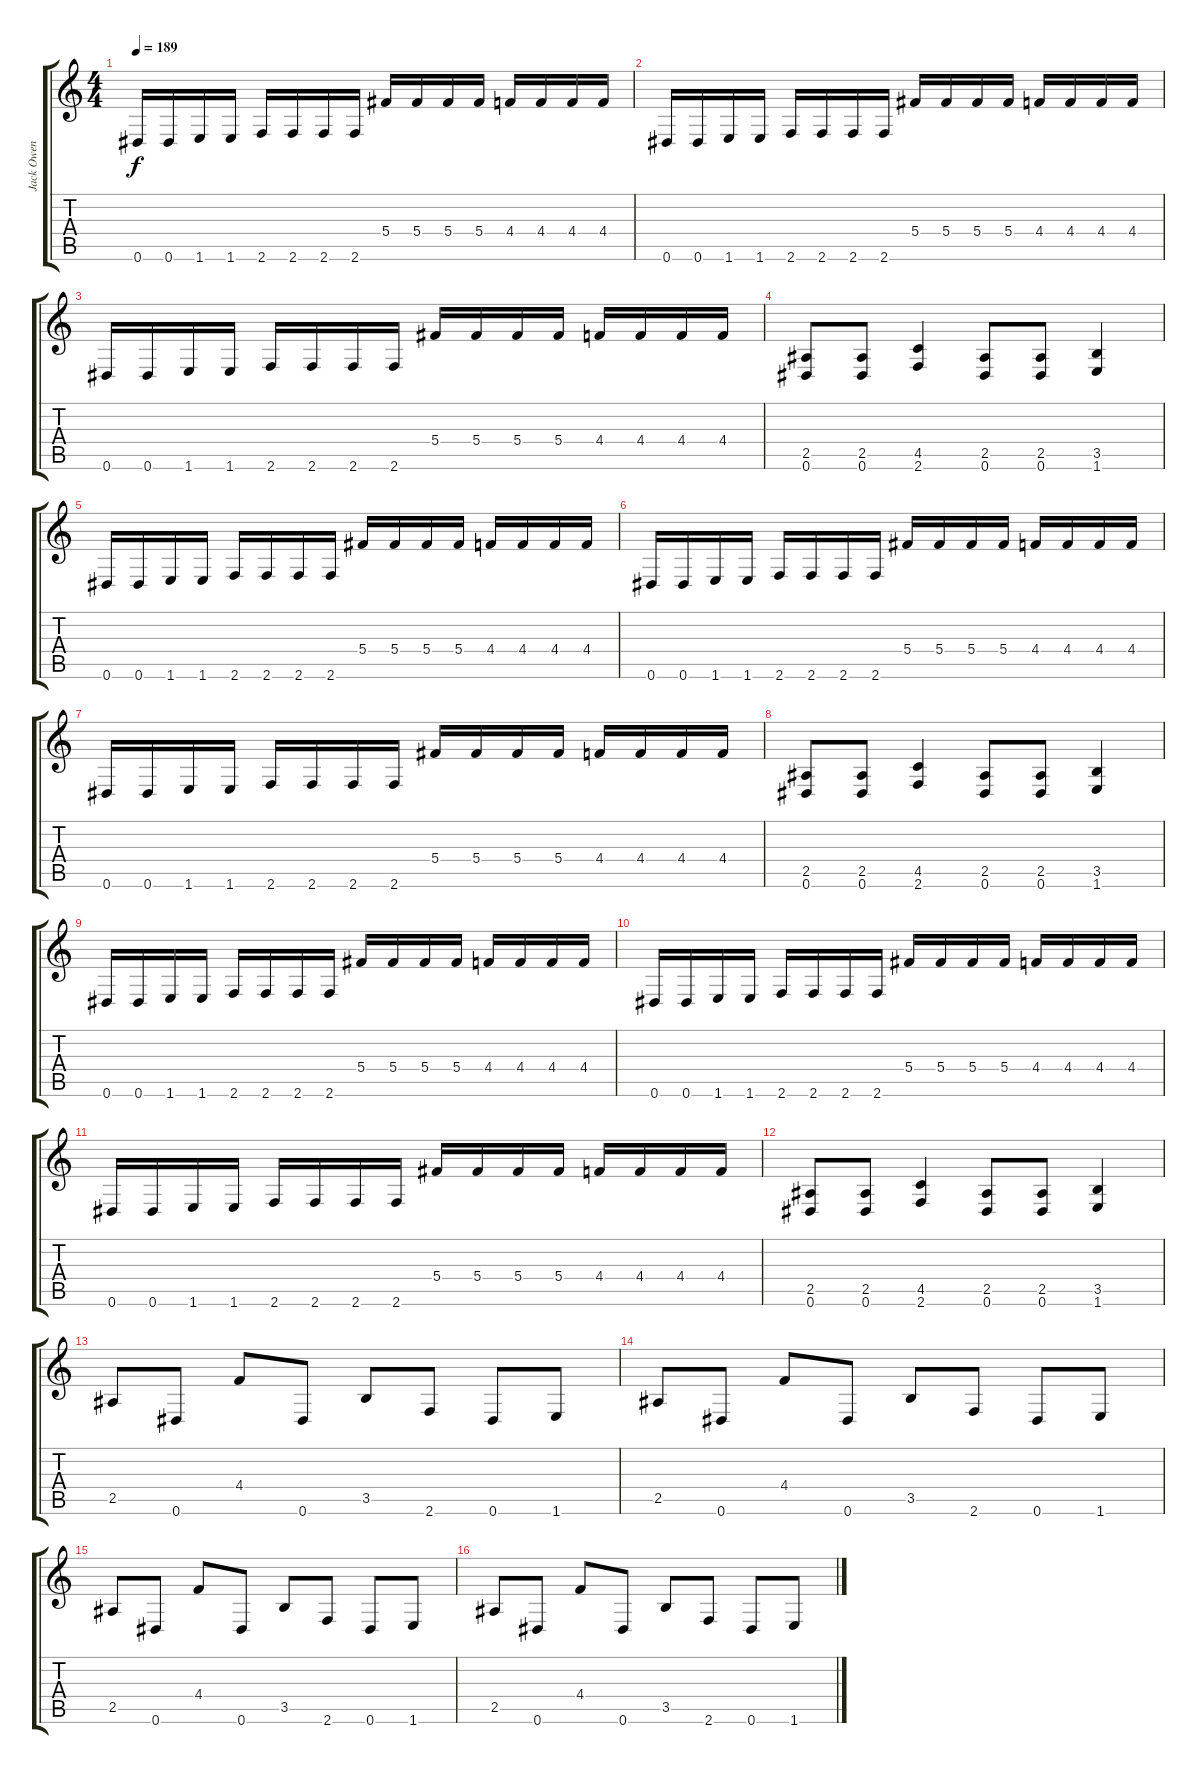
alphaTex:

\track ("Jack Owen" "Jack Owen") {instrument distortionguitar}
\staff {score tabs}
\tuning (Eb4 Bb3 Gb3 Db3 Ab2 Eb2) {hide}
\ts (4 4)
\tempo 189
\clef g2
\ks c
0.6.16{dy f} 0.6.16 1.6.16 1.6.16 2.6.16 2.6.16 2.6.16 2.6.16 5.4.16 5.4.16 5.4.16 5.4.16 4.4.16 4.4.16 4.4.16 4.4.16 |
0.6.16 0.6.16 1.6.16 1.6.16 2.6.16 2.6.16 2.6.16 2.6.16 5.4.16 5.4.16 5.4.16 5.4.16 4.4.16 4.4.16 4.4.16 4.4.16 |
0.6.16 0.6.16 1.6.16 1.6.16 2.6.16 2.6.16 2.6.16 2.6.16 5.4.16 5.4.16 5.4.16 5.4.16 4.4.16 4.4.16 4.4.16 4.4.16 |
(2.5 0.6).8 (2.5 0.6).8 (4.5 2.6).4 (2.5 0.6).8 (2.5 0.6).8 (3.5 1.6).4 |
0.6.16 0.6.16 1.6.16 1.6.16 2.6.16 2.6.16 2.6.16 2.6.16 5.4.16 5.4.16 5.4.16 5.4.16 4.4.16 4.4.16 4.4.16 4.4.16 |
0.6.16 0.6.16 1.6.16 1.6.16 2.6.16 2.6.16 2.6.16 2.6.16 5.4.16 5.4.16 5.4.16 5.4.16 4.4.16 4.4.16 4.4.16 4.4.16 |
0.6.16 0.6.16 1.6.16 1.6.16 2.6.16 2.6.16 2.6.16 2.6.16 5.4.16 5.4.16 5.4.16 5.4.16 4.4.16 4.4.16 4.4.16 4.4.16 |
(2.5 0.6).8 (2.5 0.6).8 (4.5 2.6).4 (2.5 0.6).8 (2.5 0.6).8 (3.5 1.6).4 |
0.6.16 0.6.16 1.6.16 1.6.16 2.6.16 2.6.16 2.6.16 2.6.16 5.4.16 5.4.16 5.4.16 5.4.16 4.4.16 4.4.16 4.4.16 4.4.16 |
0.6.16 0.6.16 1.6.16 1.6.16 2.6.16 2.6.16 2.6.16 2.6.16 5.4.16 5.4.16 5.4.16 5.4.16 4.4.16 4.4.16 4.4.16 4.4.16 |
0.6.16 0.6.16 1.6.16 1.6.16 2.6.16 2.6.16 2.6.16 2.6.16 5.4.16 5.4.16 5.4.16 5.4.16 4.4.16 4.4.16 4.4.16 4.4.16 |
(2.5 0.6).8 (2.5 0.6).8 (4.5 2.6).4 (2.5 0.6).8 (2.5 0.6).8 (3.5 1.6).4 |
2.5.8 0.6.8 4.4.8 0.6.8 3.5.8 2.6.8 0.6.8 1.6.8 |
2.5.8 0.6.8 4.4.8 0.6.8 3.5.8 2.6.8 0.6.8 1.6.8 |
2.5.8 0.6.8 4.4.8 0.6.8 3.5.8 2.6.8 0.6.8 1.6.8 |
2.5.8 0.6.8 4.4.8 0.6.8 3.5.8 2.6.8 0.6.8 1.6.8
